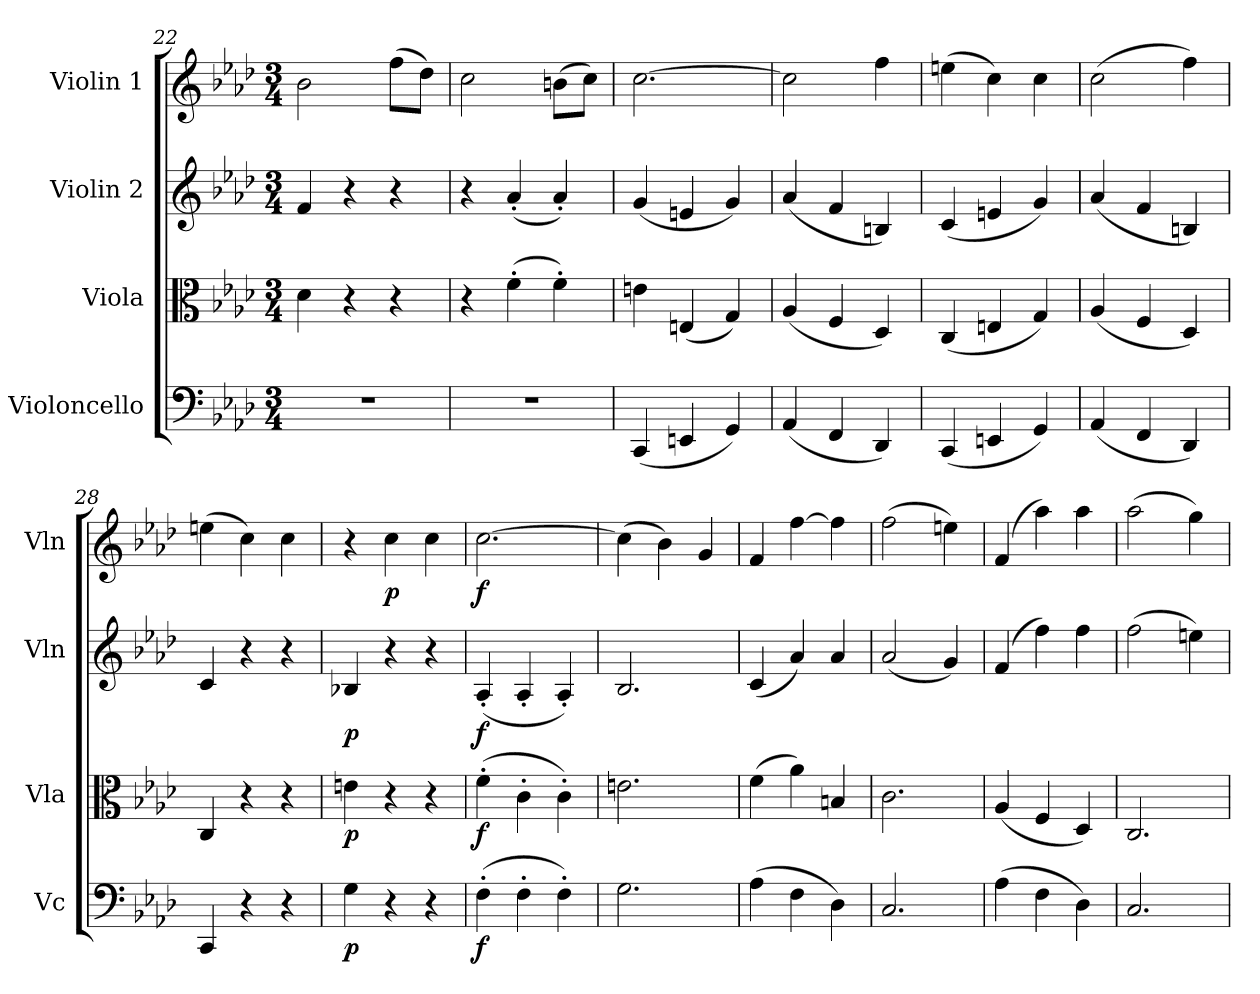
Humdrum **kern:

**kern	**dynam	**kern	**dynam	**kern	**dynam	**kern	**dynam
*part4	*part4	*part3	*part3	*part2	*part2	*part1	*part1
*staff4	*staff4	*staff3	*staff3	*staff2	*staff2	*staff1	*staff1
*I"Violoncello	*	*I"Viola	*	*I"Violin 2	*	*I"Violin 1	*
*I'Vc	*	*I'Vla	*	*I'Vln	*	*I'Vln	*
*clefF4	*	*clefC3	*	*clefG2	*	*clefG2	*
*k[b-e-a-d-]	*	*k[b-e-a-d-]	*	*k[b-e-a-d-]	*	*k[b-e-a-d-]	*
*M3/4	*	*M3/4	*	*M3/4	*	*M3/4	*
=22	=22	=22	=22	=22	=22	=22	=22
2.r	.	4d-\	.	4f/	.	2b-\	.
.	.	4r	.	4r	.	.	.
.	.	4r	.	4r	.	(8ff\L	.
.	.	.	.	.	.	8dd-\J)	.
=23	=23	=23	=23	=23	=23	=23	=23
2.r	.	4r	.	4r	.	2cc\	.
.	.	(4f'\	.	(4a-'/	.	.	.
.	.	4f'\)	.	4a-'/)	.	(8bn\L	.
.	.	.	.	.	.	8cc\J)	.
=24	=24	=24	=24	=24	=24	=24	=24
(4CC/	.	4en\	.	(4g/	.	[2.cc\	.
4EEn/	.	(4En/	.	4en/	.	.	.
4GG/)	.	4G/)	.	4g/)	.	.	.
=25	=25	=25	=25	=25	=25	=25	=25
(4AA-/	.	(4A-/	.	(4a-/	.	2cc\]	.
4FF/	.	4F/	.	4f/	.	.	.
4DD-/)	.	4D-/)	.	4Bn/)	.	4ff\	.
=26	=26	=26	=26	=26	=26	=26	=26
(4CC/	.	(4C/	.	(4c/	.	(4een\	.
4EEn/	.	4En/	.	4en/	.	4cc\)	.
4GG/)	.	4G/)	.	4g/)	.	4cc\	.
=27	=27	=27	=27	=27	=27	=27	=27
(4AA-/	.	(4A-/	.	(4a-/	.	(2cc\	.
4FF/	.	4F/	.	4f/	.	.	.
4DD-/)	.	4D-/)	.	4Bn/)	.	4ff\)	.
!!LO:LB:g=z
=28	=28	=28	=28	=28	=28	=28	=28
4CC/	.	4C/	.	4c/	.	(4een\	.
4r	.	4r	.	4r	.	4cc\)	.
4r	.	4r	.	4r	.	4cc\	.
=29	=29	=29	=29	=29	=29	=29	=29
!	!LO:DY:b	!	!LO:DY:b	!	!LO:DY:b	!	!
4G\	p	4en\	p	4B-X/	p	4r	.
!	!	!	!	!	!	!	!LO:DY:b
4r	.	4r	.	4r	.	4cc\	p
4r	.	4r	.	4r	.	4cc\	.
=30	=30	=30	=30	=30	=30	=30	=30
!	!LO:DY:b	!	!LO:DY:b	!	!LO:DY:b	!	!LO:DY:b
(4F'\	f	(4f'\	f	(4A-'/	f	[2.cc\	f
4F'\	.	4c'\	.	4A-'/	.	.	.
4F'\)	.	4c'\)	.	4A-'/)	.	.	.
=31	=31	=31	=31	=31	=31	=31	=31
2.G\	.	2.en\	.	2.B-/	.	(4cc\]	.
.	.	.	.	.	.	4b-\)	.
.	.	.	.	.	.	4g/	.
=32	=32	=32	=32	=32	=32	=32	=32
(4A-\	.	(4f\	.	(4c/	.	4f/	.
4F\	.	4a-\)	.	4a-/)	.	[4ff\	.
4D-\)	.	4Bn/	.	4a-/	.	4ff\]	.
=33	=33	=33	=33	=33	=33	=33	=33
2.C/	.	2.c\	.	(2a-/	.	(2ff\	.
.	.	.	.	4g/)	.	4een\)	.
=34	=34	=34	=34	=34	=34	=34	=34
(4A-\	.	(4A-/	.	(4f/	.	(4f/	.
4F\	.	4F/	.	4ff\)	.	4aa-\)	.
4D-\)	.	4D-/)	.	4ff\	.	4aa-\	.
=35	=35	=35	=35	=35	=35	=35	=35
2.C/	.	2.C/	.	(2ff\	.	(2aa-\	.
.	.	.	.	4een\)	.	4gg\)	.
=	=	=	=	=	=	=	=
*-	*-	*-	*-	*-	*-	*-	*-
